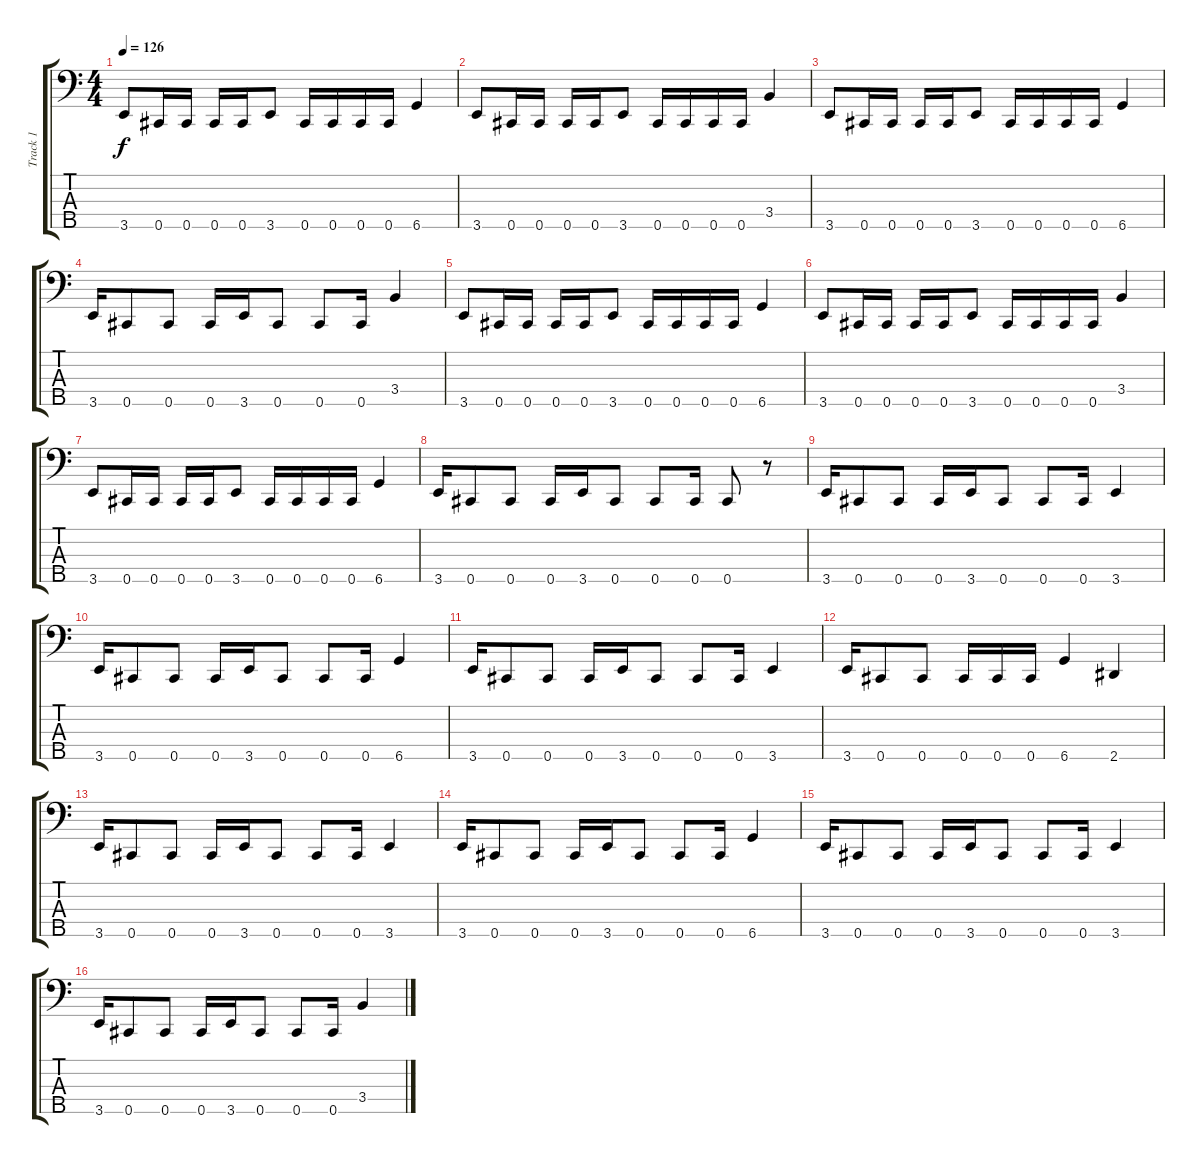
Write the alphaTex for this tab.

\track ("Track 1" "Track 1") {instrument electricbasspick}
\staff {score tabs}
\tuning (B2 Gb2 Db2 Ab1 Db1) {hide}
\ts (4 4)
\tempo 126
\clef f4
\ks c
3.5.8{dy f} 0.5.16 0.5.16 0.5.16 0.5.16 3.5.8 0.5.16 0.5.16 0.5.16 0.5.16 6.5.4 |
3.5.8 0.5.16 0.5.16 0.5.16 0.5.16 3.5.8 0.5.16 0.5.16 0.5.16 0.5.16 3.4.4 |
3.5.8 0.5.16 0.5.16 0.5.16 0.5.16 3.5.8 0.5.16 0.5.16 0.5.16 0.5.16 6.5.4 |
3.5.16 0.5.8 0.5.8 0.5.16 3.5.16 0.5.8 0.5.8 0.5.16 3.4.4 |
3.5.8 0.5.16 0.5.16 0.5.16 0.5.16 3.5.8 0.5.16 0.5.16 0.5.16 0.5.16 6.5.4 |
3.5.8 0.5.16 0.5.16 0.5.16 0.5.16 3.5.8 0.5.16 0.5.16 0.5.16 0.5.16 3.4.4 |
3.5.8 0.5.16 0.5.16 0.5.16 0.5.16 3.5.8 0.5.16 0.5.16 0.5.16 0.5.16 6.5.4 |
3.5.16 0.5.8 0.5.8 0.5.16 3.5.16 0.5.8 0.5.8 0.5.16 0.5.8 r.8 |
3.5.16 0.5.8 0.5.8 0.5.16 3.5.16 0.5.8 0.5.8 0.5.16 3.5.4 |
3.5.16 0.5.8 0.5.8 0.5.16 3.5.16 0.5.8 0.5.8 0.5.16 6.5.4 |
3.5.16 0.5.8 0.5.8 0.5.16 3.5.16 0.5.8 0.5.8 0.5.16 3.5.4 |
3.5.16 0.5.8 0.5.8 0.5.16 0.5.16 0.5.16 6.5.4 2.5.4 |
3.5.16 0.5.8 0.5.8 0.5.16 3.5.16 0.5.8 0.5.8 0.5.16 3.5.4 |
3.5.16 0.5.8 0.5.8 0.5.16 3.5.16 0.5.8 0.5.8 0.5.16 6.5.4 |
3.5.16 0.5.8 0.5.8 0.5.16 3.5.16 0.5.8 0.5.8 0.5.16 3.5.4 |
3.5.16 0.5.8 0.5.8 0.5.16 3.5.16 0.5.8 0.5.8 0.5.16 3.4.4
